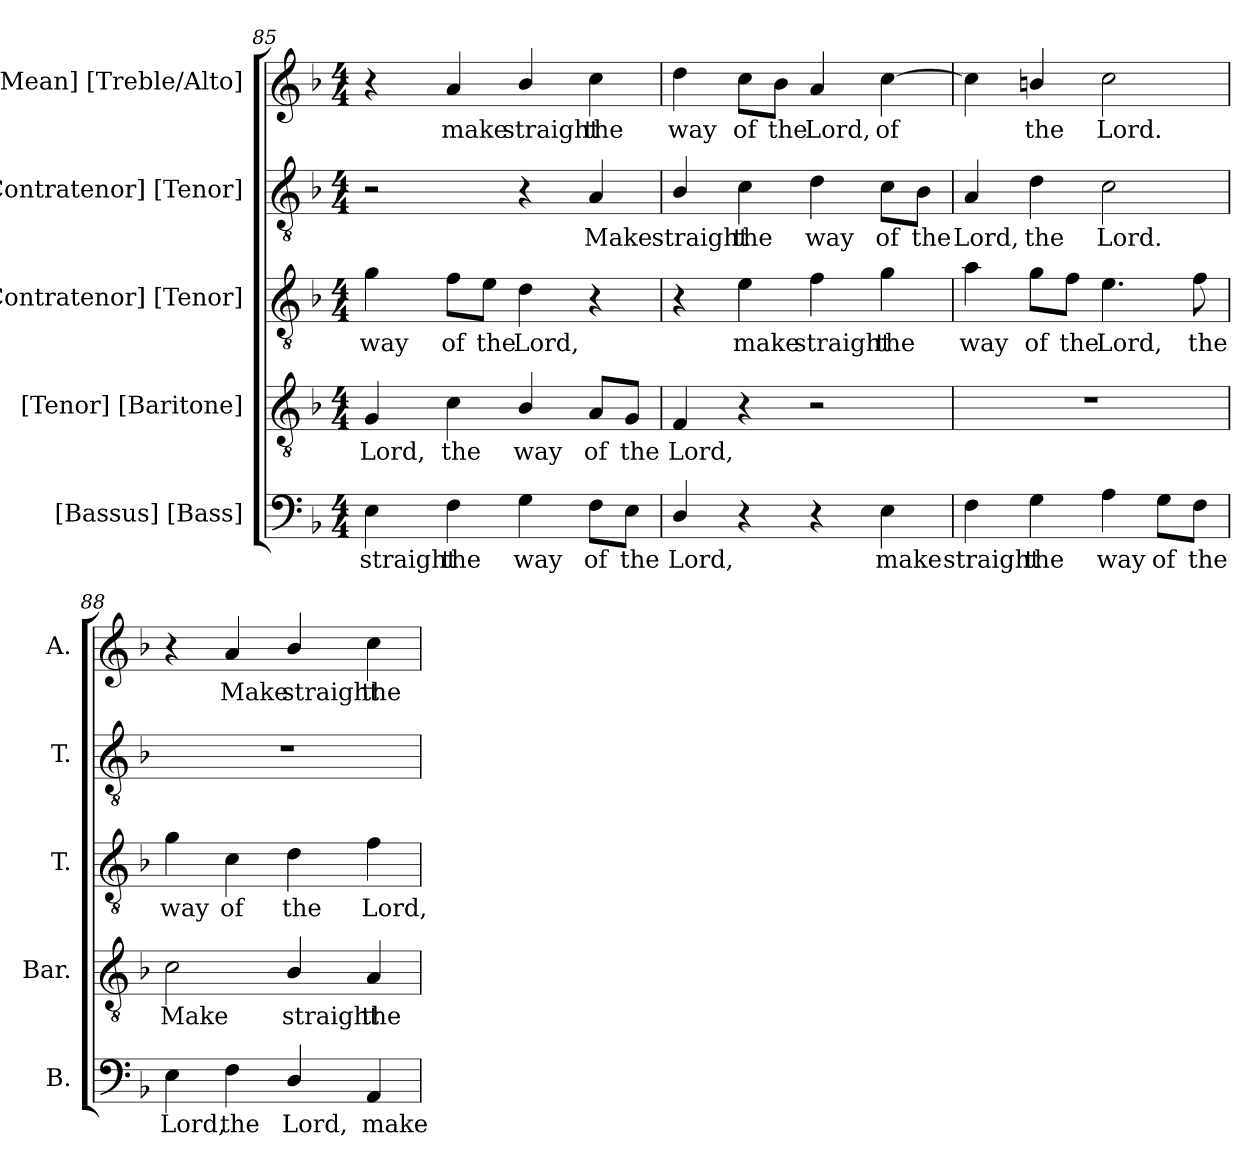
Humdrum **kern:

**kern	**text	**kern	**text	**kern	**text	**kern	**text	**kern	**text
*part5	*part5	*part4	*part4	*part3	*part3	*part2	*part2	*part1	*part1
*staff5	*staff5	*staff4	*staff4	*staff3	*staff3	*staff2	*staff2	*staff1	*staff1
*I"[Bassus] [Bass]	*	*I"[Tenor] [Baritone]	*	*I"[Contratenor] [Tenor]	*	*I"[Contratenor] [Tenor]	*	*I"[Mean] [Treble/Alto]	*
*I'B.	*	*I'Bar.	*	*I'T.	*	*I'T.	*	*I'A.	*
!!LO:PB:g=z
*clefF4	*	*clefGv2	*	*clefGv2	*	*clefGv2	*	*clefG2	*
*	*	*ITrd7c12	*	*ITrd7c12	*	*ITrd7c12	*	*	*
*k[b-]	*	*k[b-]	*	*k[b-]	*	*k[b-]	*	*k[b-]	*
*F:	*	*F:	*	*F:	*	*F:	*	*F:	*
*M4/4	*	*M4/4	*	*M4/4	*	*M4/4	*	*M4/4	*
=85	=85	=85	=85	=85	=85	=85	=85	=85	=85
!	!LO:LY:b:color=#000000	!	!	!	!	!	!	!	!
!	!	!	!LO:LY:b:color=#000000	!	!	!	!	!	!
!	!	!	!	!	!LO:LY:b:color=#000000	!	!	!	!
4Ei\	straight	4GGi/	Lord,	4Gi\	way	2r	.	4r	.
!	!LO:LY:b:color=#000000	!	!	!	!	!	!	!	!
!	!	!	!LO:LY:b:color=#000000	!	!	!	!	!	!
!	!	!	!	!	!LO:LY:b:color=#000000	!	!	!	!
!	!	!	!	!	!	!	!	!	!LO:LY:b:color=#000000
4Fi\	the	4Ci\	the	8Fi\L	of	.	.	4ai/	make
!	!	!	!	!	!LO:LY:b:color=#000000	!	!	!	!
.	.	.	.	8Ei\J	the	.	.	.	.
!	!LO:LY:b:color=#000000	!	!	!	!	!	!	!	!
!	!	!	!LO:LY:b:color=#000000	!	!	!	!	!	!
!	!	!	!	!	!LO:LY:b:color=#000000	!	!	!	!
!	!	!	!	!	!	!	!	!	!LO:LY:b:color=#000000
4Gi\	way	4BB-i/	way	4Di\	Lord,	4r	.	4b-i/	straight
!	!LO:LY:b:color=#000000	!	!	!	!	!	!	!	!
!	!	!	!LO:LY:b:color=#000000	!	!	!	!	!	!
!	!	!	!	!	!	!	!LO:LY:b:color=#000000	!	!
!	!	!	!	!	!	!	!	!	!LO:LY:b:color=#000000
8Fi\L	of	8AAi/L	of	4r	.	4AAi/	Make	4cci\	the
!	!LO:LY:b:color=#000000	!	!	!	!	!	!	!	!
!	!	!	!LO:LY:b:color=#000000	!	!	!	!	!	!
8Ei\J	the	8GGi/J	the	.	.	.	.	.	.
=86	=86	=86	=86	=86	=86	=86	=86	=86	=86
!	!LO:LY:b:color=#000000	!	!	!	!	!	!	!	!
!	!	!	!LO:LY:b:color=#000000	!	!	!	!	!	!
!	!	!	!	!	!	!	!LO:LY:b:color=#000000	!	!
!	!	!	!	!	!	!	!	!	!LO:LY:b:color=#000000
4Di/	Lord,	4FFi/	Lord,	4r	.	4BB-i/	straight	4ddi\	way
!	!	!	!	!	!LO:LY:b:color=#000000	!	!	!	!
!	!	!	!	!	!	!	!LO:LY:b:color=#000000	!	!
!	!	!	!	!	!	!	!	!	!LO:LY:b:color=#000000
4r	.	4r	.	4Ei\	make	4Ci\	the	8cci\L	of
!	!	!	!	!	!	!	!	!	!LO:LY:b:color=#000000
.	.	.	.	.	.	.	.	8b-i\J	the
!	!	!	!	!	!LO:LY:b:color=#000000	!	!	!	!
!	!	!	!	!	!	!	!LO:LY:b:color=#000000	!	!
!	!	!	!	!	!	!	!	!	!LO:LY:b:color=#000000
4r	.	2r	.	4Fi\	straight	4Di\	way	4ai/	Lord,
!	!LO:LY:b:color=#000000	!	!	!	!	!	!	!	!
!	!	!	!	!	!LO:LY:b:color=#000000	!	!	!	!
!	!	!	!	!	!	!	!LO:LY:b:color=#000000	!	!
!	!	!	!	!	!	!	!	!	!LO:LY:b:color=#000000
4Ei\	make	.	.	4Gi\	the	8Ci\L	of	[4cci\	of
!	!	!	!	!	!	!	!LO:LY:b:color=#000000	!	!
.	.	.	.	.	.	8BB-i\J	the	.	.
=87	=87	=87	=87	=87	=87	=87	=87	=87	=87
!	!LO:LY:b:color=#000000	!	!	!	!	!	!	!	!
!	!	!	!	!	!LO:LY:b:color=#000000	!	!	!	!
!	!	!	!	!	!	!	!LO:LY:b:color=#000000	!	!
4Fi\	straight	1r	.	4Ai\	way	4AAi/	Lord,	4cci\]	.
!	!LO:LY:b:color=#000000	!	!	!	!	!	!	!	!
!	!	!	!	!	!LO:LY:b:color=#000000	!	!	!	!
!	!	!	!	!	!	!	!LO:LY:b:color=#000000	!	!
!	!	!	!	!	!	!	!	!	!LO:LY:b:color=#000000
4Gi\	the	.	.	8Gi\L	of	4Di\	the	4bni/	the
!	!	!	!	!	!LO:LY:b:color=#000000	!	!	!	!
.	.	.	.	8Fi\J	the	.	.	.	.
!	!LO:LY:b:color=#000000	!	!	!	!	!	!	!	!
!	!	!	!	!	!LO:LY:b:color=#000000	!	!	!	!
!	!	!	!	!	!	!	!LO:LY:b:color=#000000	!	!
!	!	!	!	!	!	!	!	!	!LO:LY:b:color=#000000
4Ai\	way	.	.	4.Ei\	Lord,	2Ci\	Lord.	2cci\	Lord.
!	!LO:LY:b:color=#000000	!	!	!	!	!	!	!	!
8Gi\L	of	.	.	.	.	.	.	.	.
!	!LO:LY:b:color=#000000	!	!	!	!	!	!	!	!
!	!	!	!	!	!LO:LY:b:color=#000000	!	!	!	!
8Fi\J	the	.	.	8Fi\	the	.	.	.	.
!!LO:LB:g=z
=88	=88	=88	=88	=88	=88	=88	=88	=88	=88
!	!LO:LY:b:color=#000000	!	!	!	!	!	!	!	!
!	!	!	!LO:LY:b:color=#000000	!	!	!	!	!	!
!	!	!	!	!	!LO:LY:b:color=#000000	!	!	!	!
4Ei\	Lord,	2Ci\	Make	4Gi\	way	1r	.	4r	.
!	!LO:LY:b:color=#000000	!	!	!	!	!	!	!	!
!	!	!	!	!	!LO:LY:b:color=#000000	!	!	!	!
!	!	!	!	!	!	!	!	!	!LO:LY:b:color=#000000
4Fi\	the	.	.	4Ci\	of	.	.	4ai/	Make
!	!LO:LY:b:color=#000000	!	!	!	!	!	!	!	!
!	!	!	!LO:LY:b:color=#000000	!	!	!	!	!	!
!	!	!	!	!	!LO:LY:b:color=#000000	!	!	!	!
!	!	!	!	!	!	!	!	!	!LO:LY:b:color=#000000
4Di/	Lord,	4BB-i/	straight	4Di\	the	.	.	4b-i/	straight
!	!LO:LY:b:color=#000000	!	!	!	!	!	!	!	!
!	!	!	!LO:LY:b:color=#000000	!	!	!	!	!	!
!	!	!	!	!	!LO:LY:b:color=#000000	!	!	!	!
!	!	!	!	!	!	!	!	!	!LO:LY:b:color=#000000
4AAi/	make	4AAi/	the	4Fi\	Lord,	.	.	4cci\	the
=	=	=	=	=	=	=	=	=	=
*-	*-	*-	*-	*-	*-	*-	*-	*-	*-
